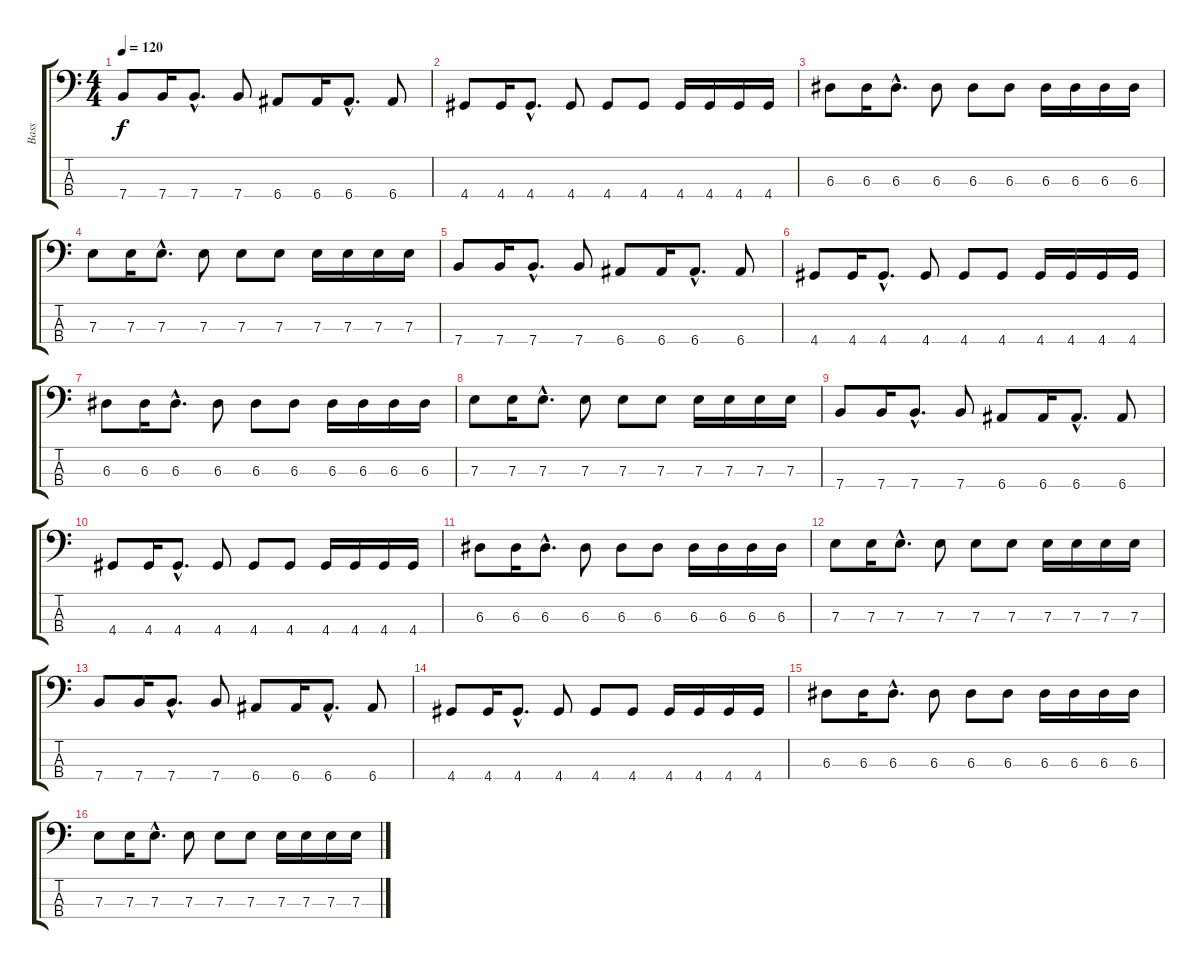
\track ("Bass" "Bass") {instrument electricbassfinger}
\staff {score tabs}
\tuning (G2 D2 A1 E1) {hide}
\ts (4 4)
\tempo 120
\clef f4
\ks c
7.4.8{dy f} 7.4.16 7.4{hac}.8{d} 7.4.8 6.4.8 6.4.16 6.4{hac}.8{d} 6.4.8 |
4.4.8 4.4.16 4.4{hac}.8{d} 4.4.8 4.4.8 4.4.8 4.4.16 4.4.16 4.4.16 4.4.16 |
6.3.8 6.3.16 6.3{hac}.8{d} 6.3.8 6.3.8 6.3.8 6.3.16 6.3.16 6.3.16 6.3.16 |
7.3.8 7.3.16 7.3{hac}.8{d} 7.3.8 7.3.8 7.3.8 7.3.16 7.3.16 7.3.16 7.3.16 |
7.4.8 7.4.16 7.4{hac}.8{d} 7.4.8 6.4.8 6.4.16 6.4{hac}.8{d} 6.4.8 |
4.4.8 4.4.16 4.4{hac}.8{d} 4.4.8 4.4.8 4.4.8 4.4.16 4.4.16 4.4.16 4.4.16 |
6.3.8 6.3.16 6.3{hac}.8{d} 6.3.8 6.3.8 6.3.8 6.3.16 6.3.16 6.3.16 6.3.16 |
7.3.8 7.3.16 7.3{hac}.8{d} 7.3.8 7.3.8 7.3.8 7.3.16 7.3.16 7.3.16 7.3.16 |
7.4.8 7.4.16 7.4{hac}.8{d} 7.4.8 6.4.8 6.4.16 6.4{hac}.8{d} 6.4.8 |
4.4.8 4.4.16 4.4{hac}.8{d} 4.4.8 4.4.8 4.4.8 4.4.16 4.4.16 4.4.16 4.4.16 |
6.3.8 6.3.16 6.3{hac}.8{d} 6.3.8 6.3.8 6.3.8 6.3.16 6.3.16 6.3.16 6.3.16 |
7.3.8 7.3.16 7.3{hac}.8{d} 7.3.8 7.3.8 7.3.8 7.3.16 7.3.16 7.3.16 7.3.16 |
7.4.8 7.4.16 7.4{hac}.8{d} 7.4.8 6.4.8 6.4.16 6.4{hac}.8{d} 6.4.8 |
4.4.8 4.4.16 4.4{hac}.8{d} 4.4.8 4.4.8 4.4.8 4.4.16 4.4.16 4.4.16 4.4.16 |
6.3.8 6.3.16 6.3{hac}.8{d} 6.3.8 6.3.8 6.3.8 6.3.16 6.3.16 6.3.16 6.3.16 |
7.3.8 7.3.16 7.3{hac}.8{d} 7.3.8 7.3.8 7.3.8 7.3.16 7.3.16 7.3.16 7.3.16
